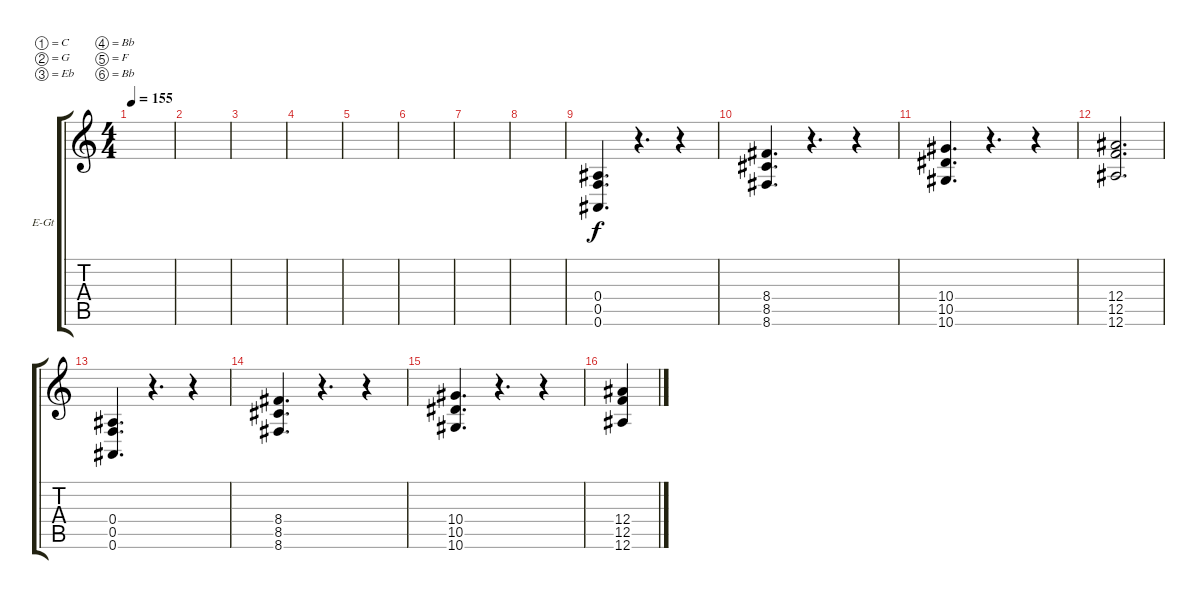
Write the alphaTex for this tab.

\defaultSystemsLayout 4
\bracketExtendMode groupsimilarinstruments
\firstSystemTrackNameOrientation horizontal
\otherSystemsTrackNameOrientation horizontal
\track ("Wah" "E-Gt") {instrument overdrivenguitar}
\staff {score tabs}
\tuning (C4 G3 Eb3 Bb2 F2 Bb1)
\ts (4 4)
\tempo 155
\clef g2
\ks c
|
|
|
|
|
|
|
|
(0.6 0.5 0.4).4{d} r.4{d} r.4 |
(8.6 8.5 8.4).4{d} r.4{d} r.4 |
(10.6 10.5 10.4).4{d} r.4{d} r.4 |
(12.6 12.5 12.4).2{d} |
(0.6 0.5 0.4).4{d} r.4{d} r.4 |
(8.6 8.5 8.4).4{d} r.4{d} r.4 |
(10.6 10.5 10.4).4{d} r.4{d} r.4 |
(12.6 12.5 12.4).4
